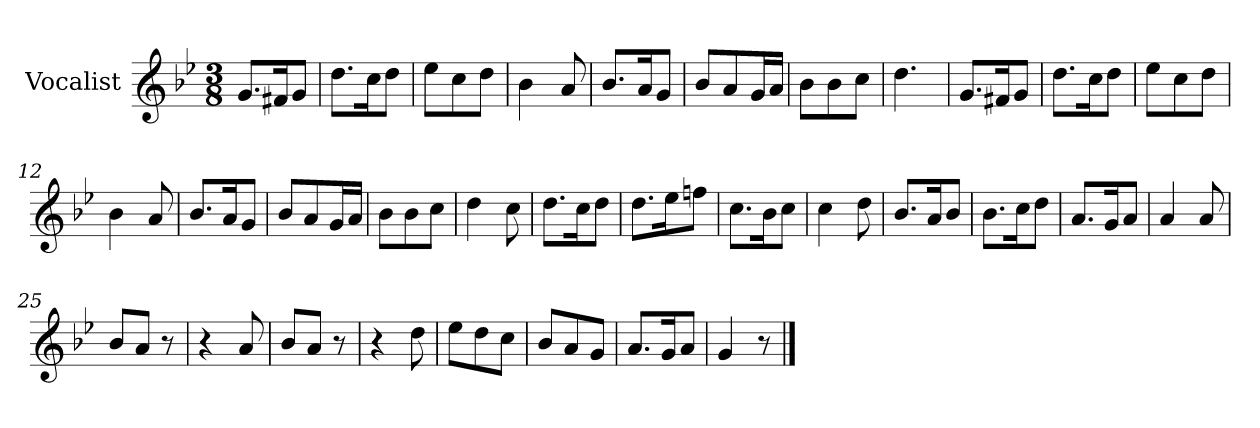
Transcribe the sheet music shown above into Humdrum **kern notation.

**kern
*part1
*staff1
*I"Vocalist
*k[b-e-]
*g:
*M3/8
=1
8.gL
16f#XK
8gJ
=2
8.ddL
16ccK
8ddJ
=3
8ee-L
8cc
8ddJ
=4
4b-
8a
=5
8.b-L
16aK
8gJ
=6
8b-L
8a
16gL
16aJJ
=7
8b-L
8b-
8ccJ
=8
4.dd
=9
8.gL
16f#XK
8gJ
=10
8.ddL
16ccK
8ddJ
=11
8ee-L
8cc
8ddJ
=12
4b-
8a
=13
8.b-L
16aK
8gJ
=14
8b-L
8a
16gL
16aJJ
=15
8b-L
8b-
8ccJ
=16
4dd
8cc
=17
8.ddL
16ccK
8ddJ
=18
8.ddL
16ee-K
8ffnJ
=19
8.ccL
16b-K
8ccJ
=20
4cc
8dd
=21
8.b-L
16aK
8b-J
=22
8.b-L
16ccK
8ddJ
=23
8.aL
16gK
8aJ
=24
4a
8a
=25
8b-L
8aJ
8r
=26
4r
8a
=27
8b-L
8aJ
8r
=28
4r
8dd
=29
8ee-L
8dd
8ccJ
=30
8b-L
8a
8gJ
=31
8.aL
16gK
8aJ
=32
4g
8r
==
*-
